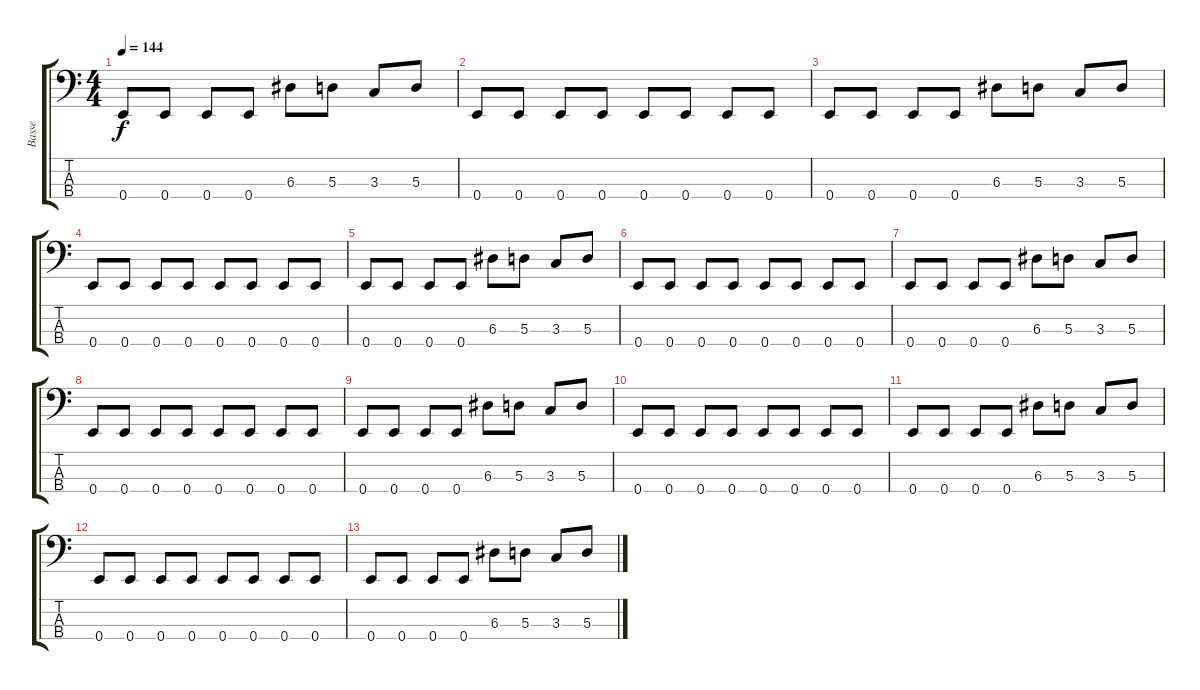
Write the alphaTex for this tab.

\track ("Basse" "Basse") {instrument electricbassfinger}
\staff {score tabs}
\tuning (G2 D2 A1 E1) {hide}
\ts (4 4)
\tempo 144
\clef f4
\ks c
0.4.8{dy f volume 12} 0.4.8 0.4.8 0.4.8 6.3.8 5.3.8 3.3.8 5.3.8 |
0.4.8{volume 11} 0.4.8 0.4.8 0.4.8 0.4.8 0.4.8 0.4.8 0.4.8 |
0.4.8{volume 10} 0.4.8 0.4.8 0.4.8 6.3.8 5.3.8 3.3.8 5.3.8 |
0.4.8{volume 9} 0.4.8 0.4.8 0.4.8 0.4.8 0.4.8 0.4.8 0.4.8 |
0.4.8{volume 8} 0.4.8 0.4.8 0.4.8 6.3.8 5.3.8 3.3.8 5.3.8 |
0.4.8{volume 7} 0.4.8 0.4.8 0.4.8 0.4.8 0.4.8 0.4.8 0.4.8 |
0.4.8{volume 6} 0.4.8 0.4.8 0.4.8 6.3.8 5.3.8 3.3.8 5.3.8 |
0.4.8{volume 5} 0.4.8 0.4.8 0.4.8 0.4.8 0.4.8 0.4.8 0.4.8 |
0.4.8{volume 4} 0.4.8 0.4.8 0.4.8 6.3.8 5.3.8 3.3.8 5.3.8 |
0.4.8{volume 3} 0.4.8 0.4.8 0.4.8 0.4.8 0.4.8 0.4.8 0.4.8 |
0.4.8{volume 2} 0.4.8 0.4.8 0.4.8 6.3.8 5.3.8 3.3.8 5.3.8 |
0.4.8{volume 1} 0.4.8 0.4.8 0.4.8 0.4.8 0.4.8 0.4.8 0.4.8 |
0.4.8{volume 0} 0.4.8 0.4.8 0.4.8 6.3.8 5.3.8 3.3.8 5.3.8
